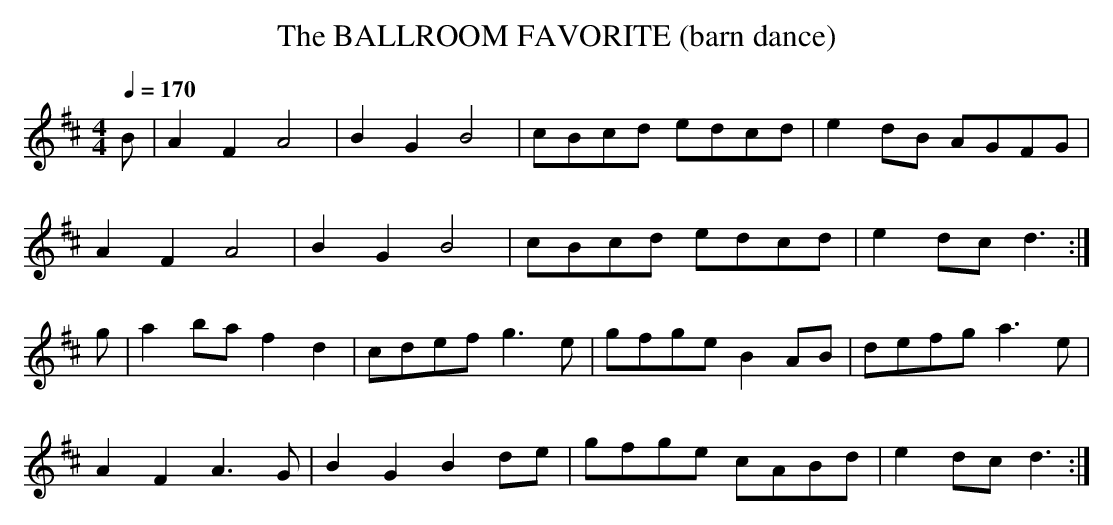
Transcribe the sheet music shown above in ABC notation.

X:1
T:BALLROOM FAVORITE (barn dance), The
Q:1/4=170
M:4/4
L:1/8
K:D
B|A2F2 A4| B2G2 B4|cBcd edcd|e2dB AGFG|
A2F2 A4| B2G2 B4|cBcd edcd|e2dc d3 :|
g|a2ba f2d2|cdef g3e|gfge B2AB|defg a3e|
A2F2 A3G|B2G2 B2de|gfge cABd|e2dc d3 :|
